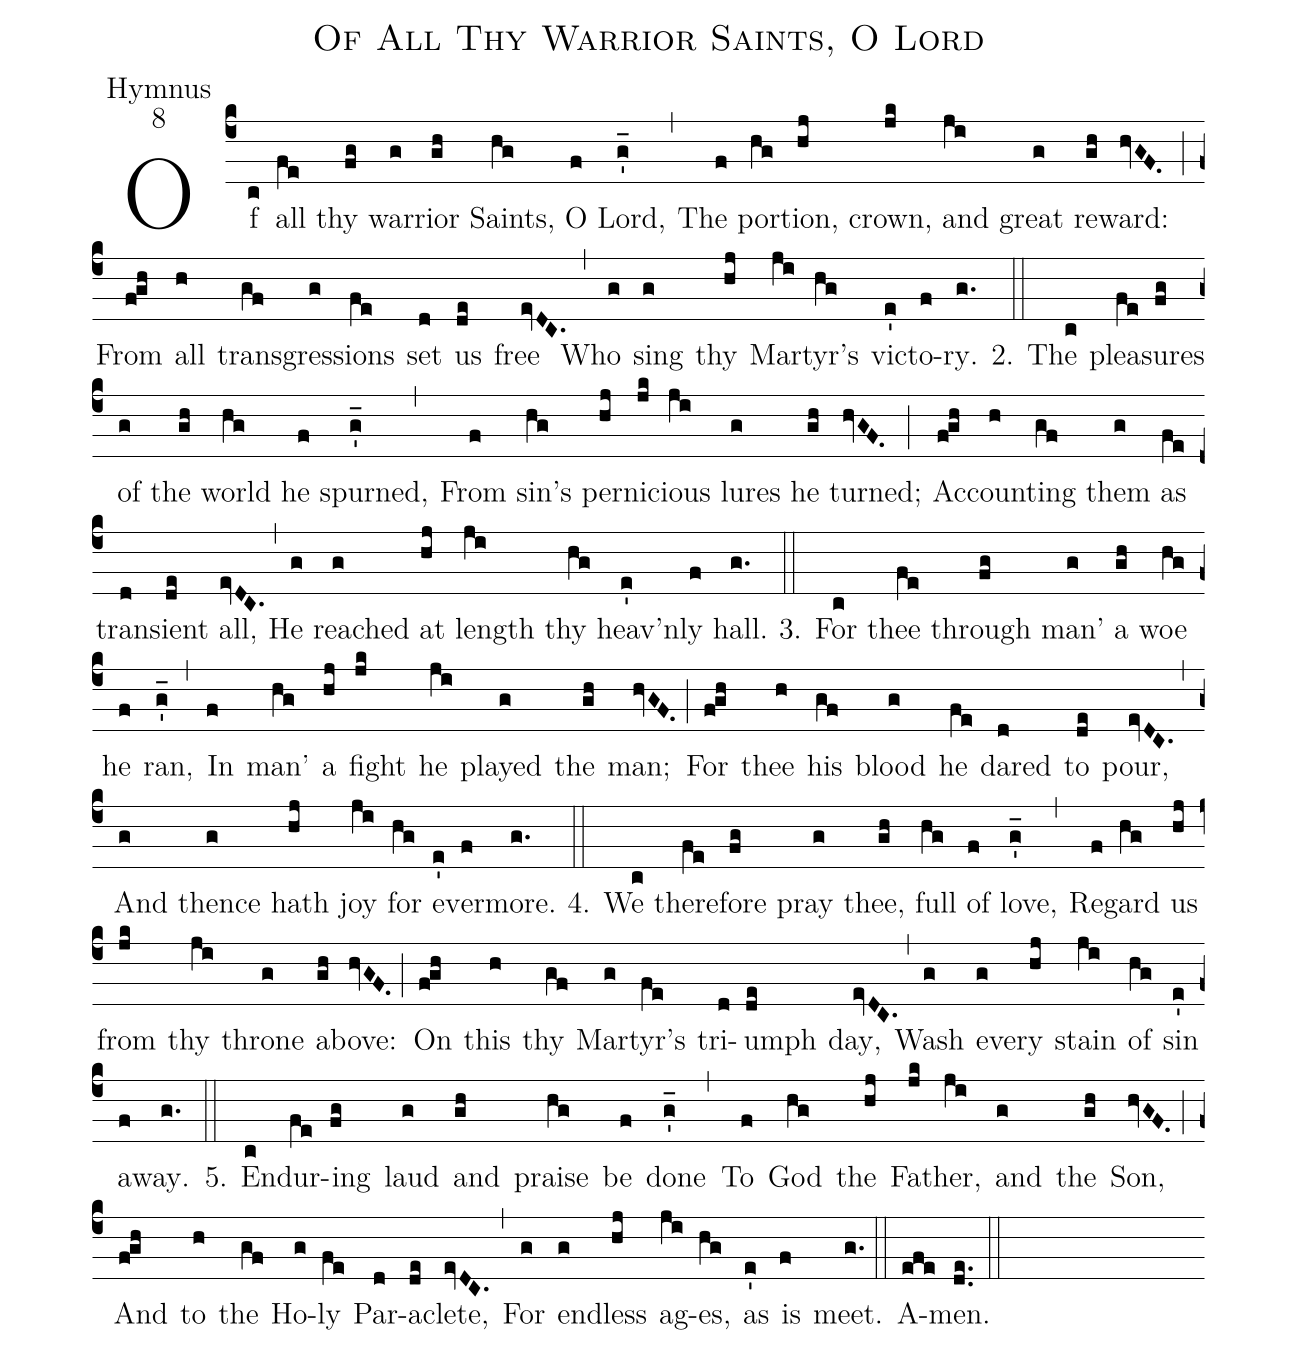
name: Of All Thy Warrior Saints, O Lord;
office-part: Hymnus;
mode: 8;
%%
(c4)Of(c) all(fe) thy(fg) warr(g)ior(gh) Saints,(hg) O(f) Lord,(g'_) (,)

The(f) por(hg)tion,(hj) crown,(jk) and(ji) great(g) re(gh)ward:(hvGF.) (;)

From(fgh) all(h) trans(gf)gres(g)sions(fe) set(d) us(de) free(evDC.) (,)

Who(g) sing(g) thy(hj) Mar(ji)tyr's(hg) vic(e')to(f)ry.(g.) (::)

2. The(c) pleas(fe)ures(fg) of(g) the(gh) world(hg) he(f) spurned,(g'_) (,)

From(f) sin's(hg) per(hj)ni(jk)cious(ji) lures(g) he(gh) turned;(hvGF.) (;)

Ac(fgh)count(h)ing(gf) them(g) as(fe) tran(d)sient(de) all,(evDC.) (,)

He(g) reached(g) at(hj) length(ji) thy(hg) heav'n(e')ly(f) hall.(g.) (::)

3. For(c) thee(fe) through(fg) man'(g) a(gh) woe(hg) he(f) ran,(g'_) (,)

In(f) man'(hg) a(hj) fight(jk) he(ji) played(g) the(gh) man;(hvGF.) (;)

For(fgh) thee(h) his(gf) blood(g) he(fe) dared(d) to(de) pour,(evDC.) (,)

And(g) thence(g) hath(hj) joy(ji) for(hg) ev(e')er(f)more.(g.) (::)

4. We(c) there(fe)fore(fg) pray(g) thee,(gh) full(hg) of(f) love,(g'_) (,)

Re(f)gard(hg) us(hj) from(jk) thy(ji) throne(g) a(gh)bove:(hvGF.) (;)

On(fgh) this(h) thy(gf) Mar(g)tyr's(fe) tri(d)umph(de) day,(evDC.) (,)

Wash(g) eve(g)ry(hj) stain(ji) of(hg) sin(e') a(f)way.(g.) (::)

5. En(c)dur(fe)ing(fg) laud(g) and(gh) praise(hg) be(f) done(g'_) (,)

To(f) God(hg) the(hj) Fa(jk)ther,(ji) and(g) the(gh) Son,(hvGF.) (;)

And(fgh) to(h) the(gf) Ho(g)ly(fe) Par(d)a(de)clete,(evDC.) (,)

For(g) end(g)less(hj) ag(ji)es,(hg) as(e') is(f) meet.(g.) (::)
A(efe)men.(de..) (::)
